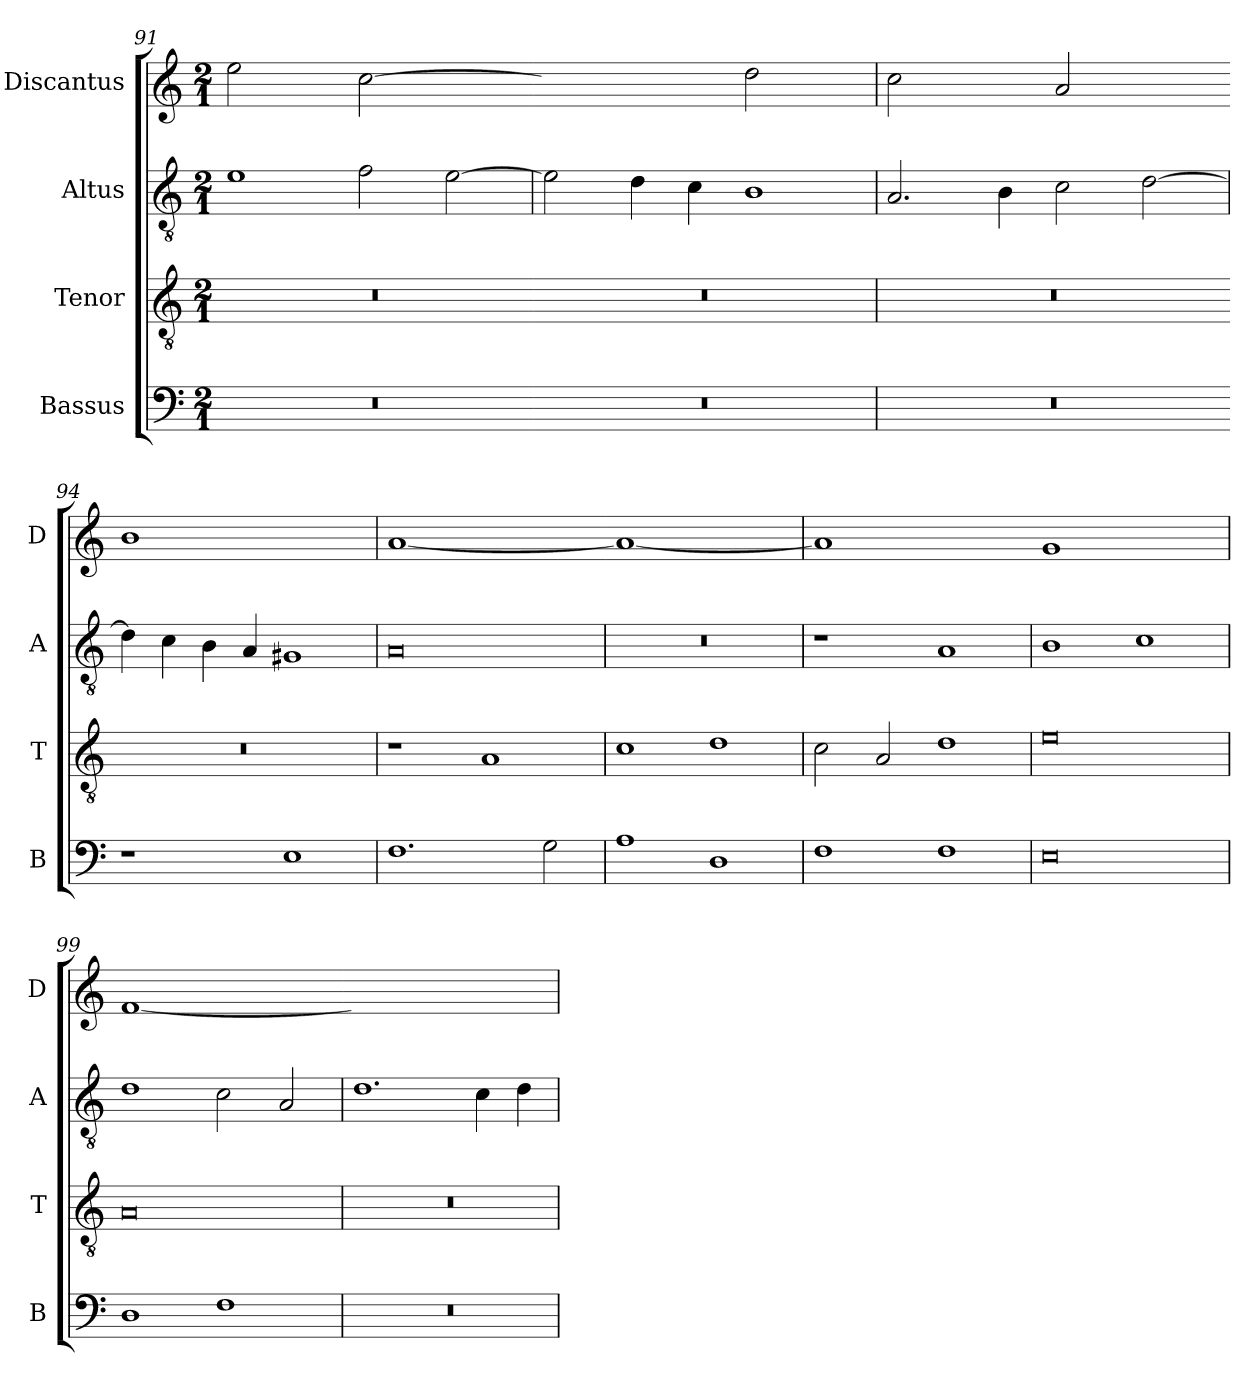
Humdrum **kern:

**kern	**kern	**kern	**kern
*part4	*part3	*part2	*part1
*staff4	*staff3	*staff2	*staff1
*I"Bassus	*I"Tenor	*I"Altus	*I"Discantus
*I'B	*I'T	*I'A	*I'D
*clefF4	*clefGv2	*clefGv2	*clefG2
*k[]	*k[]	*k[]	*k[]
*M2/1	*M2/1	*M2/1	*M2/1
=91	=91	=91	=91
!	!	!	!LO:N:vis=2
0r	0r	1e	1ee
!	!	!	!LO:N:vis=2
.	.	2f\	[1cc
.	.	[2e\	.
=92	=92	=92	=92-
!	!	!	!LO:N:vis=2
0r	0r	2e\]	1ccyy]
.	.	4d\	.
.	.	4c\	.
!	!	!	!LO:N:vis=2
.	.	1B	1dd
=93	=93	=93	=93
!	!	!	!LO:N:vis=2
0r	0r	2.A/	1cc
.	.	4B\	.
!	!	!	!LO:N:vis=2
.	.	2c\	1a
.	.	[2d\	.
=94	=94	=94	=94-
!	!	!	!LO:N:vis=1
1r	0r	4d\]	0b
.	.	4c\	.
.	.	4B\	.
.	.	4A/	.
1E	.	1G#X	.
=95	=95	=95	=95
!	!	!	!LO:N:vis=1
1.F	1r	0A	[0a
.	1A	.	.
2G\	.	.	.
=96	=96	=96	=96-
!	!	!	!LO:N:vis=1
1A	1c	0r	0a_
1D	1d	.	.
=97	=97	=97	=97
!	!	!	!LO:N:vis=1
1F	2c\	1r	0a]
.	2A/	.	.
1F	1d	1A	.
=98	=98	=98	=98-
!	!	!	!LO:N:vis=1
0E	0e	1B	0g
.	.	1c	.
=99	=99	=99	=99
!	!	!	!LO:N:vis=1
1D	0A	1d	[0f
1F	.	2c\	.
.	.	2A/	.
=100	=100	=100	=100-
!	!	!	!LO:N:vis=1
0r	0r	1.d	0fyy]
.	.	4c\	.
.	.	4d\	.
=	=	=	=
*-	*-	*-	*-
